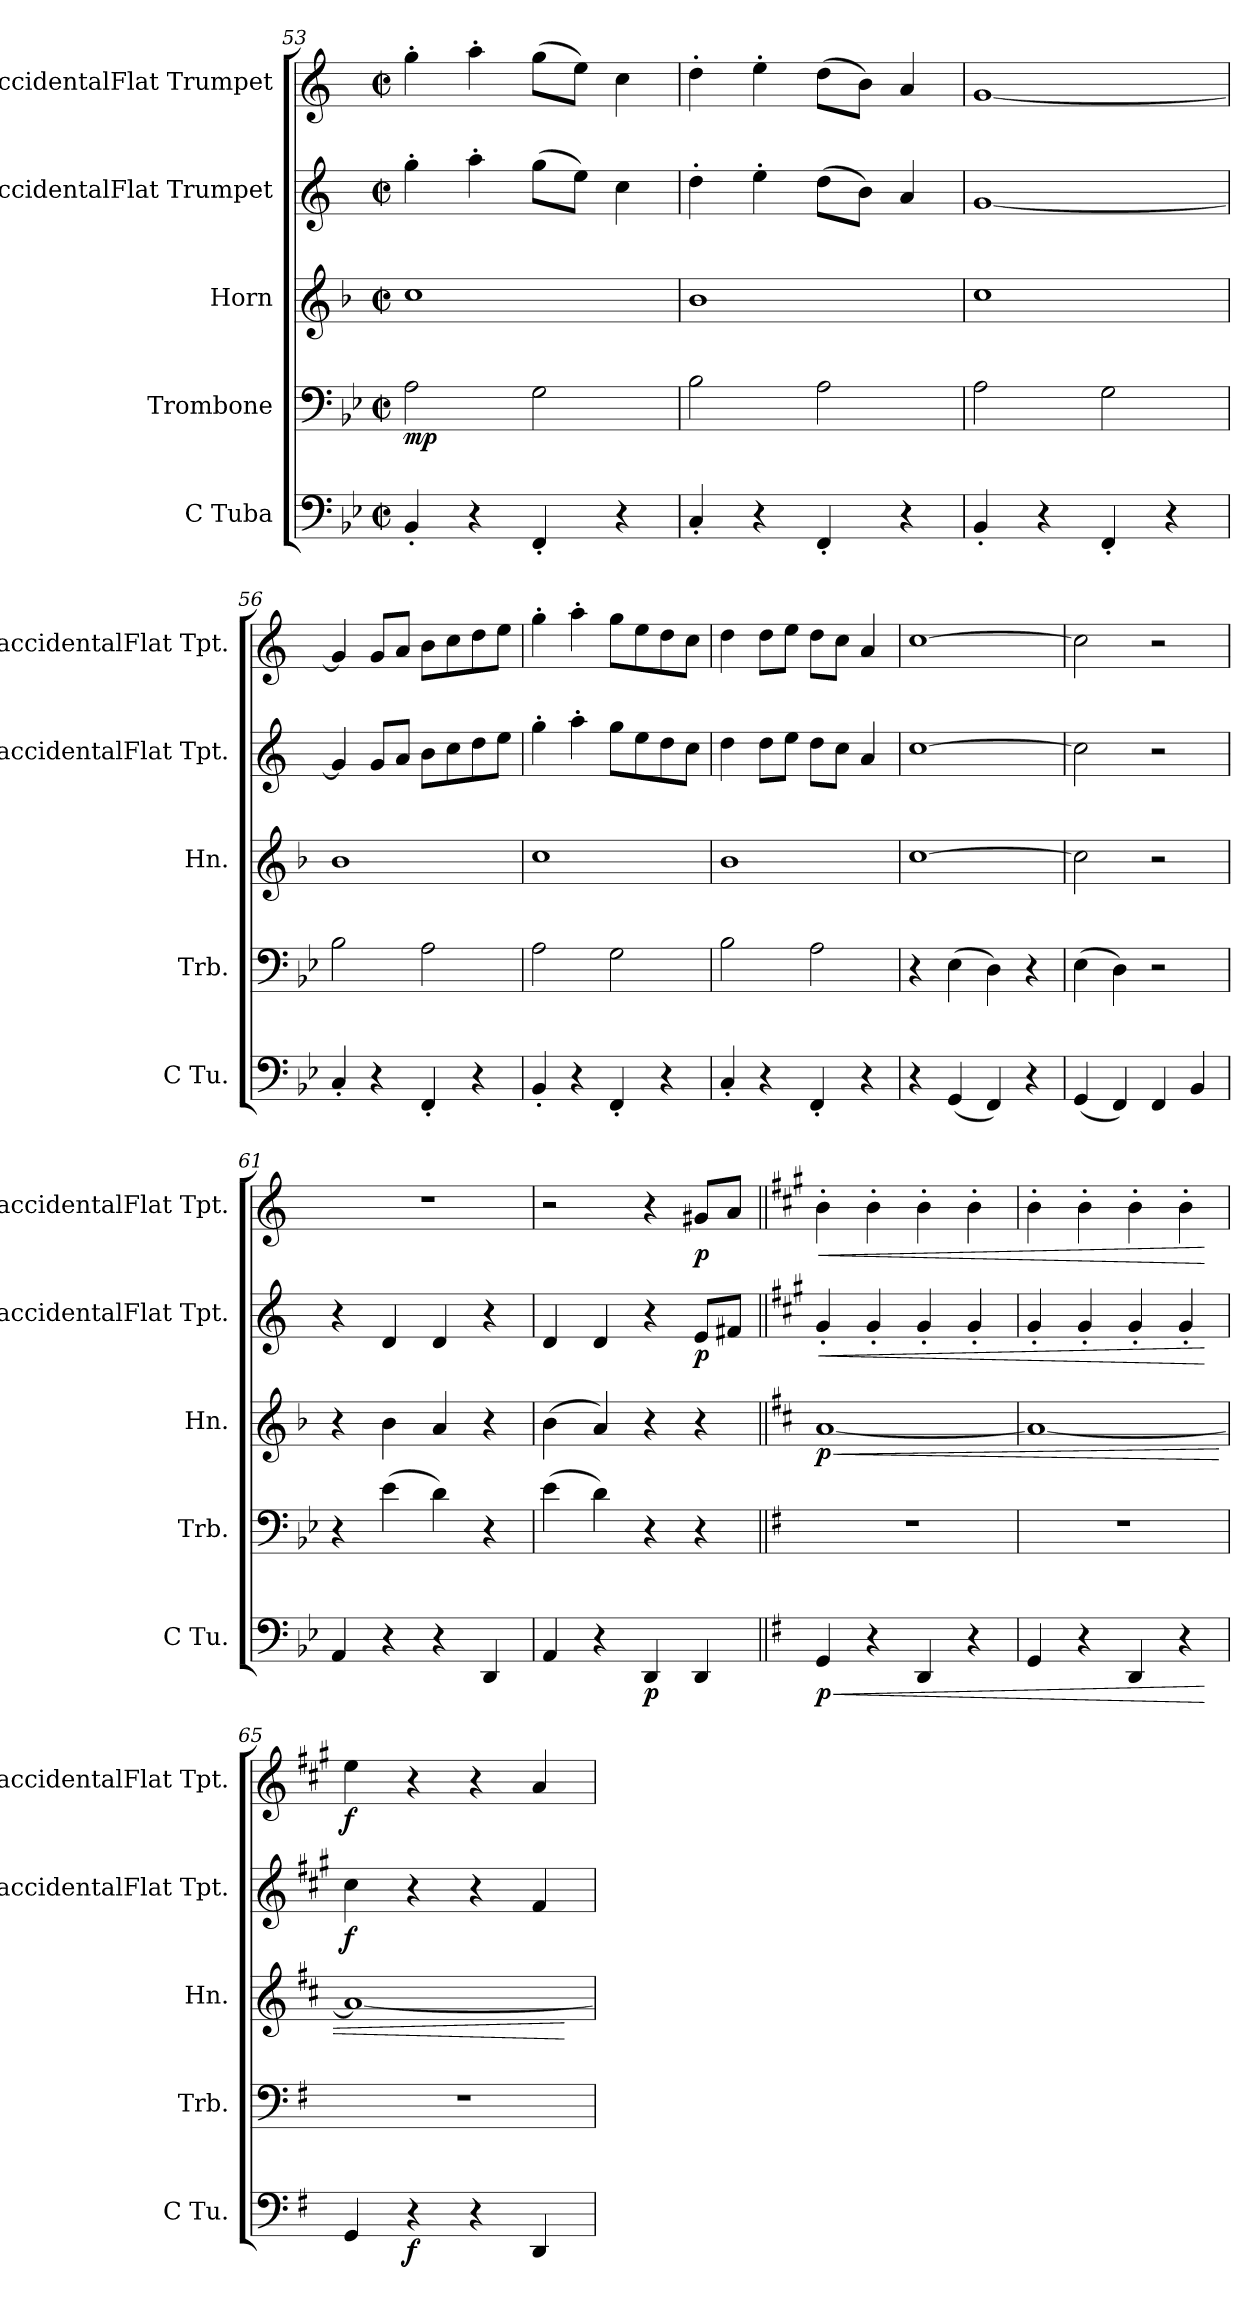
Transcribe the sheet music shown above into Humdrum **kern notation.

**kern	**dynam	**kern	**dynam	**kern	**dynam	**kern	**dynam	**kern	**dynam
*part5	*part5	*part4	*part4	*part3	*part3	*part2	*part2	*part1	*part1
*staff5	*staff5	*staff4	*staff4	*staff3	*staff3	*staff2	*staff2	*staff1	*staff1
*I"C Tuba	*	*I"Trombone	*	*I"Horn	*	*I"BaccidentalFlat Trumpet	*	*I"BaccidentalFlat Trumpet	*
*I'C Tu.	*	*I'Trb.	*	*I'Hn.	*	*I'BaccidentalFlat Tpt.	*	*I'BaccidentalFlat Tpt.	*
*clefF4	*	*clefF4	*	*clefG2	*	*clefG2	*	*clefG2	*
*	*	*	*	*ITrd4c7	*	*ITrd1c2	*	*ITrd1c2	*
*k[b-e-]	*	*k[b-e-]	*	*k[b-e-]	*	*k[b-e-]	*	*k[b-e-]	*
*M4/4	*	*M4/4	*	*M4/4	*	*M4/4	*	*M4/4	*
*met(c|)	*	*met(c|)	*	*met(c|)	*	*met(c|)	*	*met(c|)	*
=53	=53	=53	=53	=53	=53	=53	=53	=53	=53
!	!	!	!LO:DY:b	!	!	!	!	!	!
4BB-'/	.	2A\	mp	1f	.	4ff'\	.	4ff'\	.
4r	.	.	.	.	.	4gg'\	.	4gg'\	.
4FF'/	.	2G\	.	.	.	(8ff\L	.	(8ff\L	.
.	.	.	.	.	.	8dd\J)	.	8dd\J)	.
4r	.	.	.	.	.	4b-\	.	4b-\	.
=54	=54	=54	=54	=54	=54	=54	=54	=54	=54
4C'/	.	2B-\	.	1e-	.	4cc'\	.	4cc'\	.
4r	.	.	.	.	.	4dd'\	.	4dd'\	.
4FF'/	.	2A\	.	.	.	(8cc\L	.	(8cc\L	.
.	.	.	.	.	.	8a\J)	.	8a\J)	.
4r	.	.	.	.	.	4g/	.	4g/	.
=55	=55	=55	=55	=55	=55	=55	=55	=55	=55
4BB-'/	.	2A\	.	1f	.	[1f	.	[1f	.
4r	.	.	.	.	.	.	.	.	.
4FF'/	.	2G\	.	.	.	.	.	.	.
4r	.	.	.	.	.	.	.	.	.
=56	=56	=56	=56	=56	=56	=56	=56	=56	=56
4C'/	.	2B-\	.	1e-	.	4f/]	.	4f/]	.
4r	.	.	.	.	.	8f/L	.	8f/L	.
.	.	.	.	.	.	8g/J	.	8g/J	.
4FF'/	.	2A\	.	.	.	8a\L	.	8a\L	.
.	.	.	.	.	.	8b-\	.	8b-\	.
4r	.	.	.	.	.	8cc\	.	8cc\	.
.	.	.	.	.	.	8dd\J	.	8dd\J	.
!!LO:LB:g=z
=57	=57	=57	=57	=57	=57	=57	=57	=57	=57
4BB-'/	.	2A\	.	1f	.	4ff'\	.	4ff'\	.
4r	.	.	.	.	.	4gg'\	.	4gg'\	.
4FF'/	.	2G\	.	.	.	8ff\L	.	8ff\L	.
.	.	.	.	.	.	8dd\	.	8dd\	.
4r	.	.	.	.	.	8cc\	.	8cc\	.
.	.	.	.	.	.	8b-\J	.	8b-\J	.
=58	=58	=58	=58	=58	=58	=58	=58	=58	=58
4C'/	.	2B-\	.	1e-	.	4cc\	.	4cc\	.
4r	.	.	.	.	.	8cc\L	.	8cc\L	.
.	.	.	.	.	.	8dd\J	.	8dd\J	.
4FF'/	.	2A\	.	.	.	8cc\L	.	8cc\L	.
.	.	.	.	.	.	8b-\J	.	8b-\J	.
4r	.	.	.	.	.	4g/	.	4g/	.
=59	=59	=59	=59	=59	=59	=59	=59	=59	=59
4r	.	4r	.	[1f	.	[1b-	.	[1b-	.
(4GG/	.	(4E-\	.	.	.	.	.	.	.
4FF/)	.	4D\)	.	.	.	.	.	.	.
4r	.	4r	.	.	.	.	.	.	.
=60	=60	=60	=60	=60	=60	=60	=60	=60	=60
(4GG/	.	(4E-\	.	2f\]	.	2b-\]	.	2b-\]	.
4FF/)	.	4D\)	.	.	.	.	.	.	.
4FF/	.	2r	.	2r	.	2r	.	2r	.
4BB-/	.	.	.	.	.	.	.	.	.
=61	=61	=61	=61	=61	=61	=61	=61	=61	=61
4AA/	.	4r	.	4r	.	4r	.	1r	.
4r	.	(4e-\	.	4e-\	.	4c/	.	.	.
4r	.	4d\)	.	4d/	.	4c/	.	.	.
4DD/	.	4r	.	4r	.	4r	.	.	.
=62	=62	=62	=62	=62	=62	=62	=62	=62	=62
4AA/	.	(4e-\	.	(4e-\	.	4c/	.	2r	.
4r	.	4d\)	.	4d/)	.	4c/	.	.	.
!	!LO:DY:b	!	!	!	!	!	!	!	!
4DD/	p	4r	.	4r	.	4r	.	4r	.
!	!	!	!	!	!	!	!LO:DY:b	!	!LO:DY:b
4DD/	.	4r	.	4r	.	8d/L	p	8f#X/L	p
.	.	.	.	.	.	8en/J	.	8g/J	.
!!LO:PB:g=z
=63||	=63||	=63||	=63||	=63||	=63||	=63||	=63||	=63||	=63||
*k[f#]	*	*k[f#]	*	*k[f#]	*	*k[f#]	*	*k[f#]	*
!	!LO:HP:b	!	!	!	!LO:HP:b	!	!LO:HP:b	!	!LO:HP:b
!	!LO:DY:n=1:b	!	!	!	!LO:DY:n=1:b	!	!	!	!
4GG/	< p	1r	.	[1d	< p	4f#'/	<	4a'\	<
4r	.	.	.	.	.	4f#'/	.	4a'\	.
4DD/	.	.	.	.	.	4f#'/	.	4a'\	.
4r	.	.	.	.	.	4f#'/	.	4a'\	.
=64	=64	=64	=64	=64	=64	=64	=64	=64	=64
4GG/	.	1r	.	1d_	.	4f#'/	.	4a'\	.
4r	.	.	.	.	.	4f#'/	.	4a'\	.
4DD/	.	.	.	.	.	4f#'/	.	4a'\	.
4r	.	.	.	.	.	4f#'/	.	4a'\	.
.	[	.	.	.	.	.	[	.	[
=65	=65	=65	=65	=65	=65	=65	=65	=65	=65
!	!	!	!	!	!	!	!LO:DY:b	!	!LO:DY:b
4GG/	.	1r	.	1d_	.	4b\	f	4dd\	f
!	!LO:DY:b	!	!	!	!	!	!	!	!
4r	f	.	.	.	.	4r	.	4r	.
4r	.	.	.	.	.	4r	.	4r	.
4DD/	.	.	.	.	.	4e/	.	4g/	.
.	.	.	.	.	[	.	.	.	.
=	=	=	=	=	=	=	=	=	=
*-	*-	*-	*-	*-	*-	*-	*-	*-	*-
